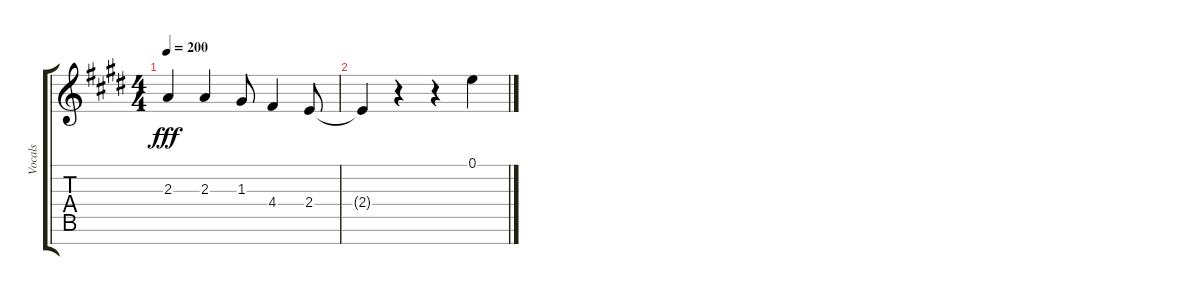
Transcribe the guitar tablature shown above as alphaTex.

\track ("Vocals" "Vocals") {instrument voiceoohs}
\staff {score tabs}
\tuning (E5 B4 G4 D4 A3 E3 B2) {hide}
\ts (4 4)
\tempo 200
\clef g2
\ks e
2.3.4{dy fff} 2.3.4 1.3.8 4.4.4 2.4.8 |
2.4{t}.4 r.4 r.4 0.1.4
